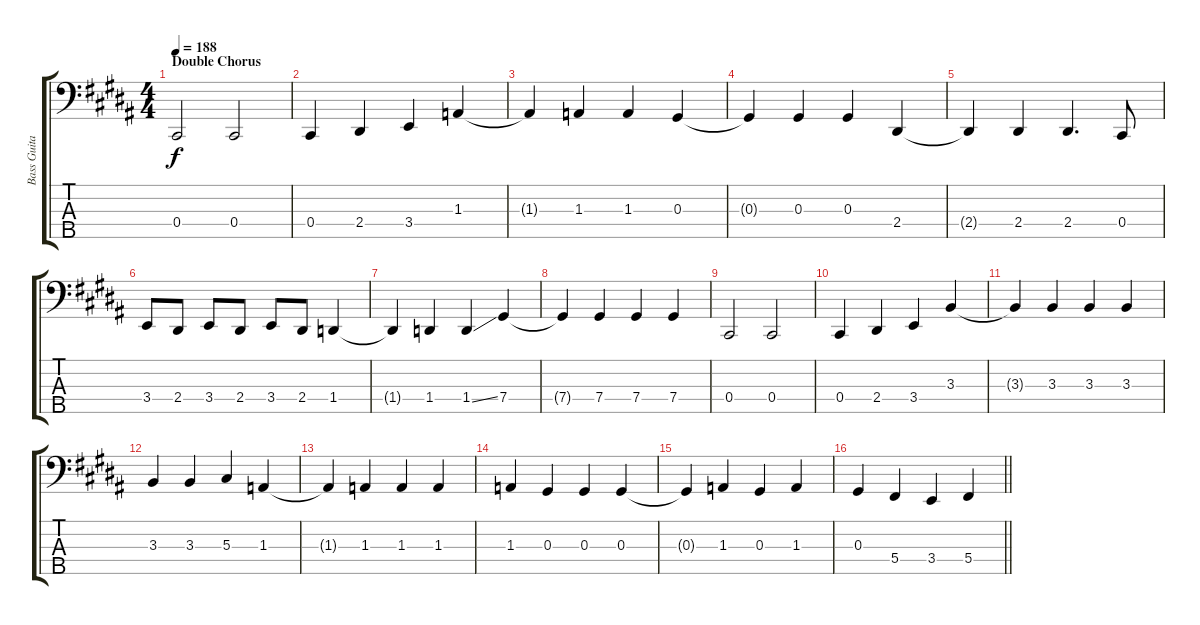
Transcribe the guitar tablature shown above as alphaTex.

\track ("Bass Guitar" "Bass Guita") {instrument electricbasspick}
\staff {score tabs}
\tuning (Gb2 Db2 Ab1 Db1 Bb0) {hide}
\ts (4 4)
\section ("" "Double Chorus")
\tempo 188
\clef f4
\ks b
0.4.2{dy f} 0.4.2 |
0.4.4 2.4.4 3.4.4 1.3.4 |
1.3{t}.4 1.3.4 1.3.4 0.3.4 |
0.3{t}.4 0.3.4 0.3.4 2.4.4 |
2.4{t}.4 2.4.4 2.4.4{d} 0.4.8 |
3.4.8 2.4.8 3.4.8 2.4.8 3.4.8 2.4.8 1.4.4 |
1.4{t}.4 1.4.4 1.4{ss}.4 7.4.4 |
7.4{t}.4 7.4.4 7.4.4 7.4.4 |
0.4.2 0.4.2 |
0.4.4 2.4.4 3.4.4 3.3.4 |
3.3{t}.4 3.3.4 3.3.4 3.3.4 |
3.3.4 3.3.4 5.3.4 1.3.4 |
1.3{t}.4 1.3.4 1.3.4 1.3.4 |
1.3.4 0.3.4 0.3.4 0.3.4 |
0.3{t}.4 1.3.4 0.3.4 1.3.4 |
\barLineRight lightlight
0.3.4 5.4.4 3.4.4 5.4.4
